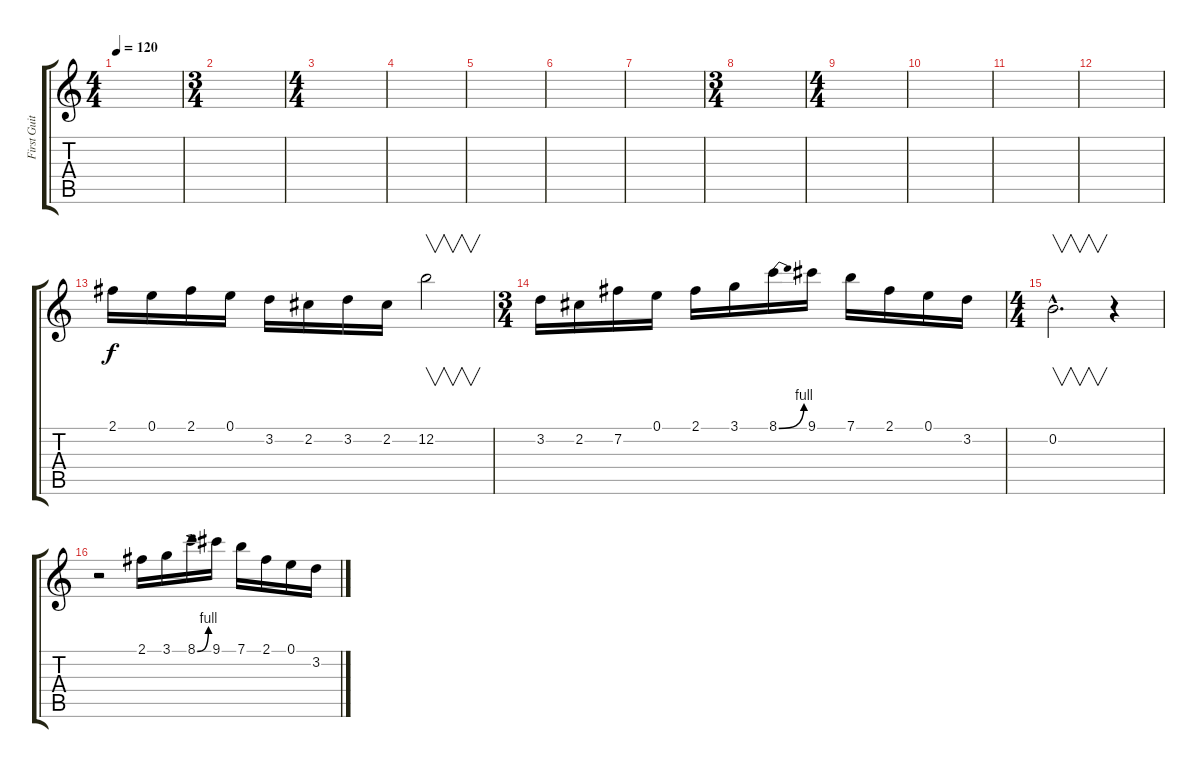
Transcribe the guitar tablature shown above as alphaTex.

\track ("First Guitar" "First Guit") {instrument overdrivenguitar}
\staff {score tabs}
\tuning (E4 B3 G3 D3 A2 E2) {hide}
\ts (4 4)
\tempo 120
\tempo 130
\tempo 120
\clef g2
\ks c
|
\ts (3 4)
|
\ts (4 4)
|
|
|
|
|
\ts (3 4)
|
\ts (4 4)
|
|
|
|
2.1.16 0.1.16 2.1.16 0.1.16 3.2.16 2.2.16 3.2.16 2.2.16 12.2.2{v} |
\ts (3 4)
3.2.16 2.2.16 7.2.16 0.1.16 2.1.16 3.1.16 8.1{be (bend 0 0 60 4)}.16 9.1.16 7.1.16 2.1.16 0.1.16 3.2.16 |
\ts (4 4)
0.2{hac}.2{v d} r.4 |
r.2 2.1.16 3.1.16 8.1{be (bend 0 0 60 4)}.16 9.1.16 7.1.16 2.1.16 0.1.16 3.2.16
